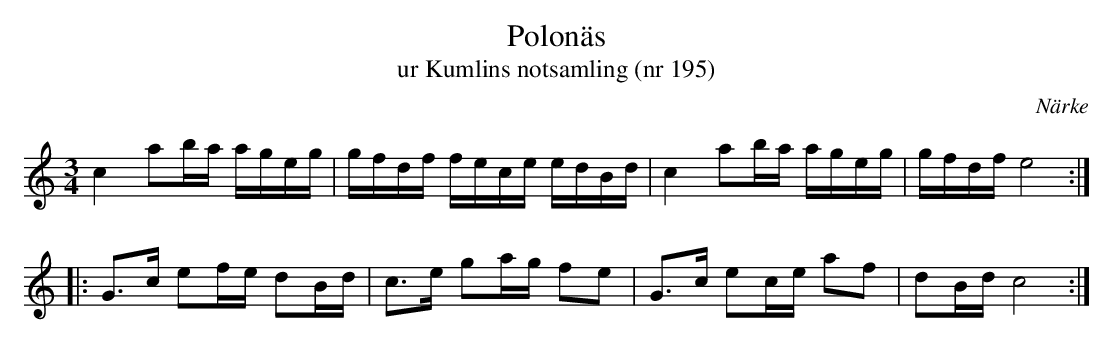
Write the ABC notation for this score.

X:1
T:Polonäs
T:ur Kumlins notsamling (nr 195)
O:Närke
M:3/4
L:1/16
K:C
c4 a2ba ageg | gfdf fece edBd | c4 a2ba ageg | gfdf e8 ::
G2>c2 e2fe d2Bd | c2>e2 g2ag f2e2 | G2>c2 e2ce a2f2 | d2Bd c8 :|
